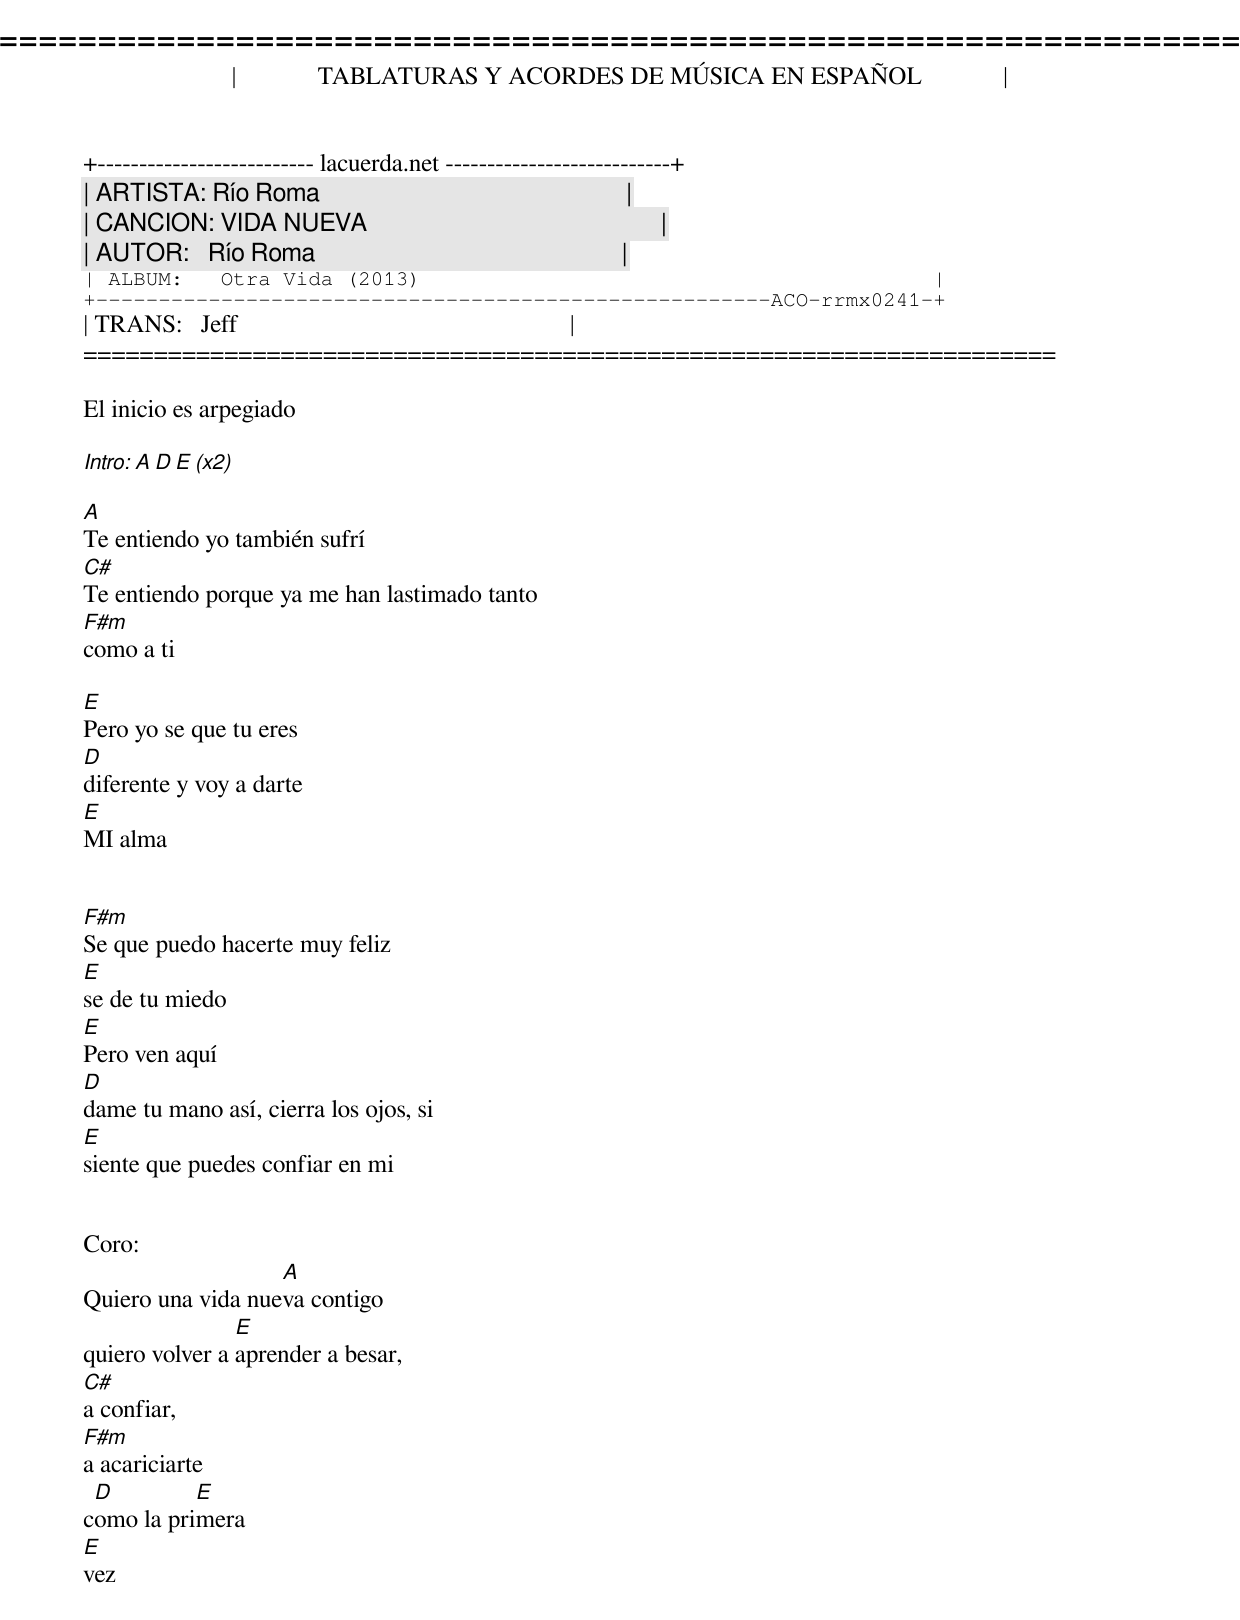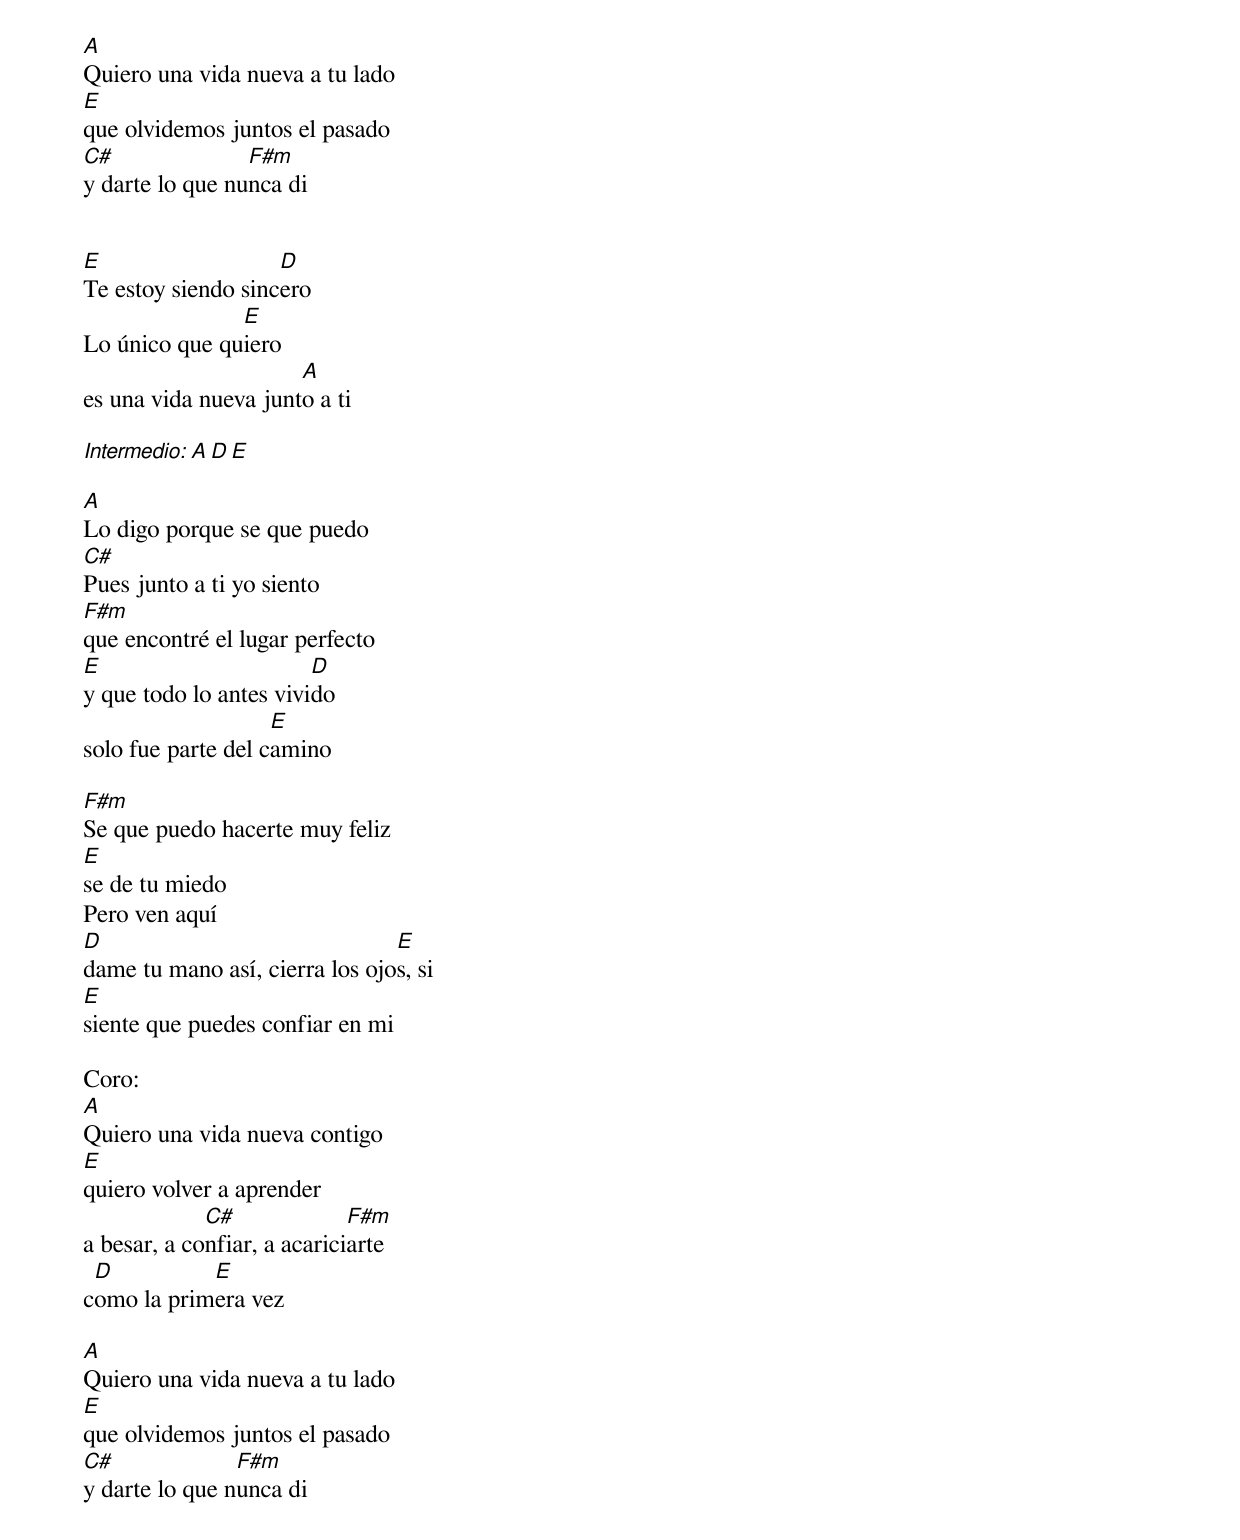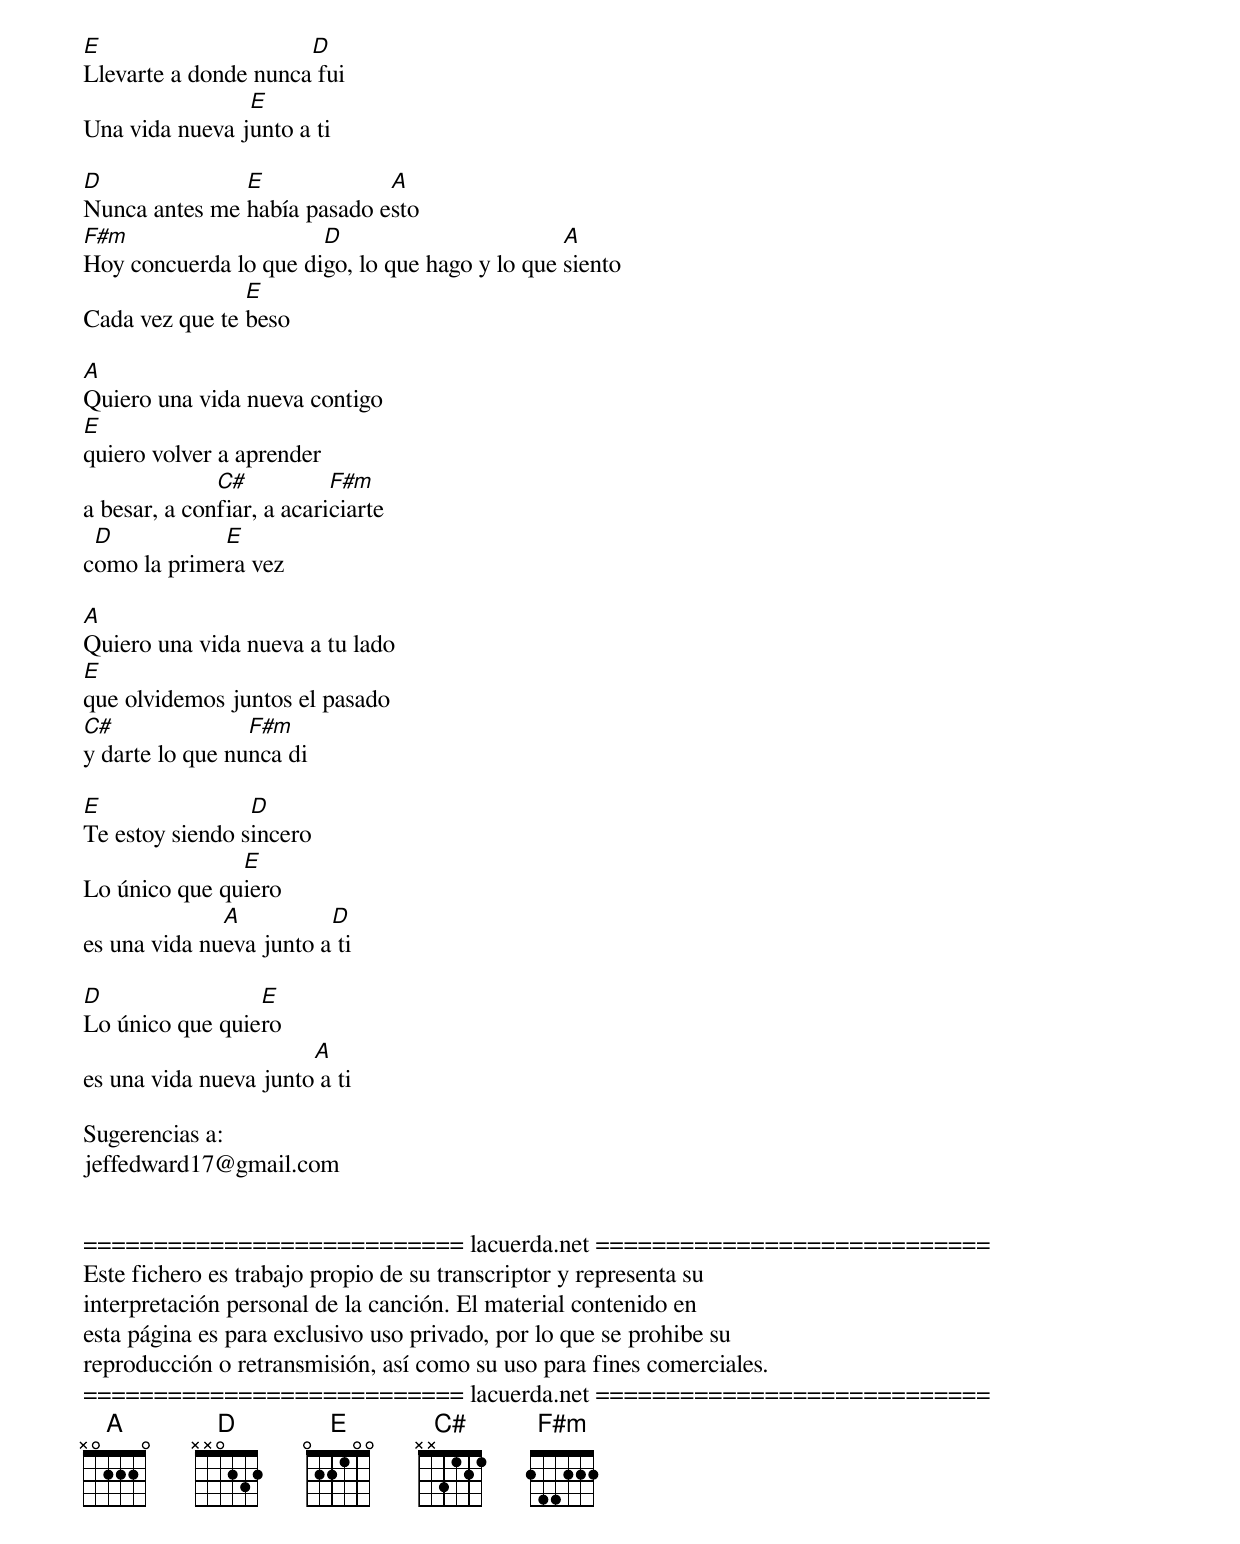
=====================================================================
|             TABLATURAS Y ACORDES DE MÚSICA EN ESPAÑOL             |
+-------------------------- lacuerda.net ---------------------------+
| ARTISTA: Río Roma                                                 |
| CANCION: VIDA NUEVA                                               |
| AUTOR:   Río Roma                                                 |
| ALBUM:   Otra Vida (2013)                                         |
+------------------------------------------------------ACO-rrmx0241-+
| TRANS:   Jeff                                                     |
=====================================================================

El inicio es arpegiado

Intro:   A D E  (x2)

A
Te entiendo yo también sufrí
C#
Te entiendo porque ya me han lastimado tanto
F#m
como a ti

E
Pero yo se que tu eres
D
diferente y voy a darte
E
MI alma


F#m
Se que puedo hacerte muy feliz
E
se de tu miedo
E
Pero ven aquí
D
dame tu mano así, cierra los ojos, si
E
siente que puedes confiar en mi


Coro:
                   A
Quiero una vida nueva contigo
                E
quiero volver a aprender a besar,
C#
a confiar,
F#m
a acariciarte
 D         E
como la primera
E
vez

A
Quiero una vida nueva a tu lado
E
que olvidemos juntos el pasado
C#               F#m
y darte lo que nunca di


E                   D
Te estoy siendo sincero
               E
Lo único que quiero
                      A
es una vida nueva junto a ti

Intermedio:  A  D E

A
Lo digo porque se que puedo
C#
Pues junto a ti yo siento
F#m
que encontré el lugar perfecto
E                       D
y que todo lo antes vivido
                    E
solo fue parte del camino

F#m
Se que puedo hacerte muy feliz
E
se de tu miedo
Pero ven aquí
D                               E
dame tu mano así, cierra los ojos, si
E
siente que puedes confiar en mi

Coro:
A
Quiero una vida nueva contigo
E
quiero volver a aprender
             C#              F#m
a besar, a confiar, a acariciarte
 D          E
como la primera vez

A
Quiero una vida nueva a tu lado
E
que olvidemos juntos el pasado
C#              F#m
y darte lo que nunca di

E                     D
Llevarte a donde nunca fui
                E
Una vida nueva junto a ti

D              E             A
Nunca antes me había pasado esto
F#m                    D                        A
Hoy concuerda lo que digo, lo que hago y lo que siento
                E
Cada vez que te beso

A
Quiero una vida nueva contigo
E
quiero volver a aprender
              C#           F#m
a besar, a confiar, a acariciarte
 D           E
como la primera vez

A
Quiero una vida nueva a tu lado
E
que olvidemos juntos el pasado
C#               F#m
y darte lo que nunca di

E                D
Te estoy siendo sincero
               E
Lo único que quiero
              A          D
es una vida nueva junto a ti

D                E
Lo único que quiero
                       A
es una vida nueva junto a ti

Sugerencias a:
jeffedward17@gmail.com


=========================== lacuerda.net ============================
Este fichero es trabajo propio de su transcriptor y representa su
interpretación personal de la canción. El material contenido en
esta página es para exclusivo uso privado, por lo que se prohibe su
reproducción o retransmisión, así como su uso para fines comerciales.
=========================== lacuerda.net ============================
